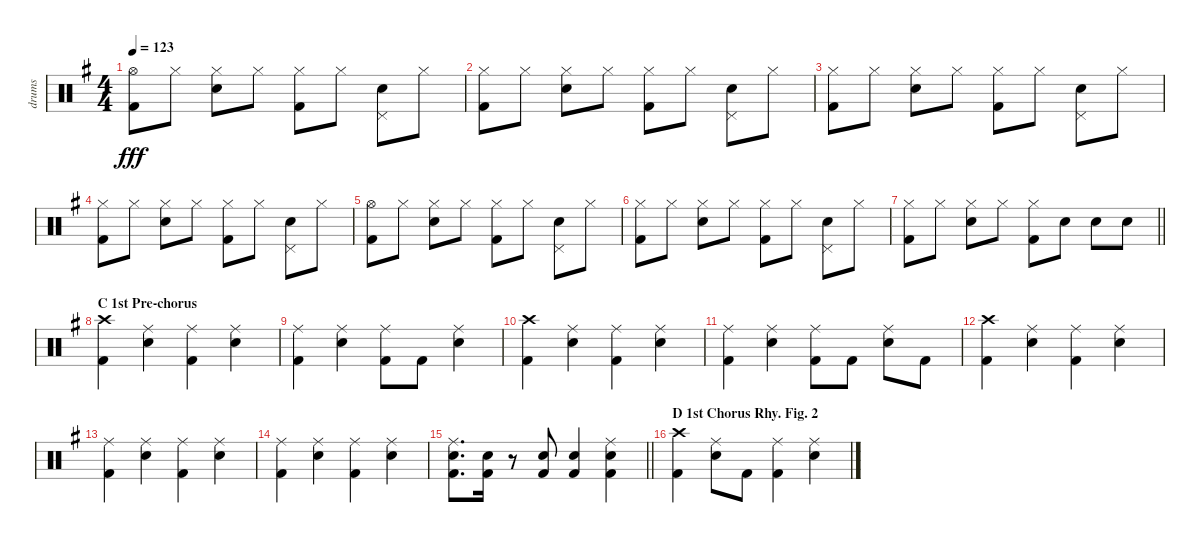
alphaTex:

\track ("drums" "drums") {instrument percussion}
\staff {score}
\articulation defaults
\ts (4 4)
\tempo 123
\clef neutral
\ks g
("Hi-Hat (open)" "Kick (hit) 2").8{dy fff} "Hi-Hat (closed)".8 ("Snare (hit) 2" "Hi-Hat (closed)").8 "Hi-Hat (closed)".8 ("Hi-Hat (closed)" "Kick (hit) 2").8 "Hi-Hat (closed)".8 ("Snare (hit) 2" "Pedal Hi-Hat (hit)").8 "Hi-Hat (closed)".8 |
("Hi-Hat (closed)" "Kick (hit) 2").8 "Hi-Hat (closed)".8 ("Snare (hit) 2" "Hi-Hat (closed)").8 "Hi-Hat (closed)".8 ("Hi-Hat (closed)" "Kick (hit) 2").8 "Hi-Hat (closed)".8 ("Snare (hit) 2" "Pedal Hi-Hat (hit)").8 "Hi-Hat (closed)".8 |
("Hi-Hat (closed)" "Kick (hit) 2").8 "Hi-Hat (closed)".8 ("Snare (hit) 2" "Hi-Hat (closed)").8 "Hi-Hat (closed)".8 ("Hi-Hat (closed)" "Kick (hit) 2").8 "Hi-Hat (closed)".8 ("Snare (hit) 2" "Pedal Hi-Hat (hit)").8 "Hi-Hat (closed)".8 |
("Hi-Hat (closed)" "Kick (hit) 2").8 "Hi-Hat (closed)".8 ("Snare (hit) 2" "Hi-Hat (closed)").8 "Hi-Hat (closed)".8 ("Hi-Hat (closed)" "Kick (hit) 2").8 "Hi-Hat (closed)".8 ("Snare (hit) 2" "Pedal Hi-Hat (hit)").8 "Hi-Hat (closed)".8 |
("Hi-Hat (open)" "Kick (hit) 2").8 "Hi-Hat (closed)".8 ("Snare (hit) 2" "Hi-Hat (closed)").8 "Hi-Hat (closed)".8 ("Hi-Hat (closed)" "Kick (hit) 2").8 "Hi-Hat (closed)".8 ("Snare (hit) 2" "Pedal Hi-Hat (hit)").8 "Hi-Hat (closed)".8 |
("Hi-Hat (closed)" "Kick (hit) 2").8 "Hi-Hat (closed)".8 ("Snare (hit) 2" "Hi-Hat (closed)").8 "Hi-Hat (closed)".8 ("Hi-Hat (closed)" "Kick (hit) 2").8 "Hi-Hat (closed)".8 ("Snare (hit) 2" "Pedal Hi-Hat (hit)").8 "Hi-Hat (closed)".8 |
\barLineRight lightlight
("Hi-Hat (closed)" "Kick (hit) 2").8 "Hi-Hat (closed)".8 ("Snare (hit) 2" "Hi-Hat (closed)").8 "Hi-Hat (closed)".8 ("Hi-Hat (closed)" "Kick (hit) 2").8 "Snare (hit) 2".8 "Snare (hit) 2".8 "Snare (hit) 2".8 |
\section ("" "C 1st Pre-chorus")
("Crash high (hit)" "Kick (hit) 2").4 ("Ride (middle)" "Snare (hit) 2").4 ("Ride (middle)" "Kick (hit) 2").4 ("Ride (middle)" "Snare (hit) 2").4 |
("Ride (middle)" "Kick (hit) 2").4 ("Ride (middle)" "Snare (hit) 2").4 ("Ride (middle)" "Kick (hit) 2").8 "Kick (hit) 2".8 ("Ride (middle)" "Snare (hit) 2").4 |
("Crash high (hit)" "Kick (hit) 2").4 ("Ride (middle)" "Snare (hit) 2").4 ("Ride (middle)" "Kick (hit) 2").4 ("Ride (middle)" "Snare (hit) 2").4 |
("Ride (middle)" "Kick (hit) 2").4 ("Ride (middle)" "Snare (hit) 2").4 ("Ride (middle)" "Kick (hit) 2").8 "Kick (hit) 2".8 ("Ride (middle)" "Snare (hit) 2").8 "Kick (hit) 2".8 |
("Crash high (hit)" "Kick (hit) 2").4 ("Ride (middle)" "Snare (hit) 2").4 ("Ride (middle)" "Kick (hit) 2").4 ("Ride (middle)" "Snare (hit) 2").4 |
("Ride (middle)" "Kick (hit) 2").4 ("Ride (middle)" "Snare (hit) 2").4 ("Ride (middle)" "Kick (hit) 2").4 ("Ride (middle)" "Snare (hit) 2").4 |
("Ride (middle)" "Kick (hit) 2").4 ("Ride (middle)" "Snare (hit) 2").4 ("Ride (middle)" "Kick (hit) 2").4 ("Ride (middle)" "Snare (hit) 2").4 |
\barLineRight lightlight
("Ride (middle)" "Snare (hit) 2" "Kick (hit) 2").8{d} ("Snare (hit) 2" "Kick (hit) 2").16 r.8 ("Snare (hit) 2" "Kick (hit) 2").8 ("Snare (hit) 2" "Kick (hit) 2").4 ("Ride (middle)" "Snare (hit) 2" "Kick (hit) 2").4 |
\section ("" "D 1st Chorus Rhy. Fig. 2")
("Crash high (hit)" "Kick (hit) 2").4 ("Ride (middle)" "Snare (hit) 2").8 "Kick (hit) 2".8 ("Ride (middle)" "Kick (hit) 2").4 ("Ride (middle)" "Snare (hit) 2").4
